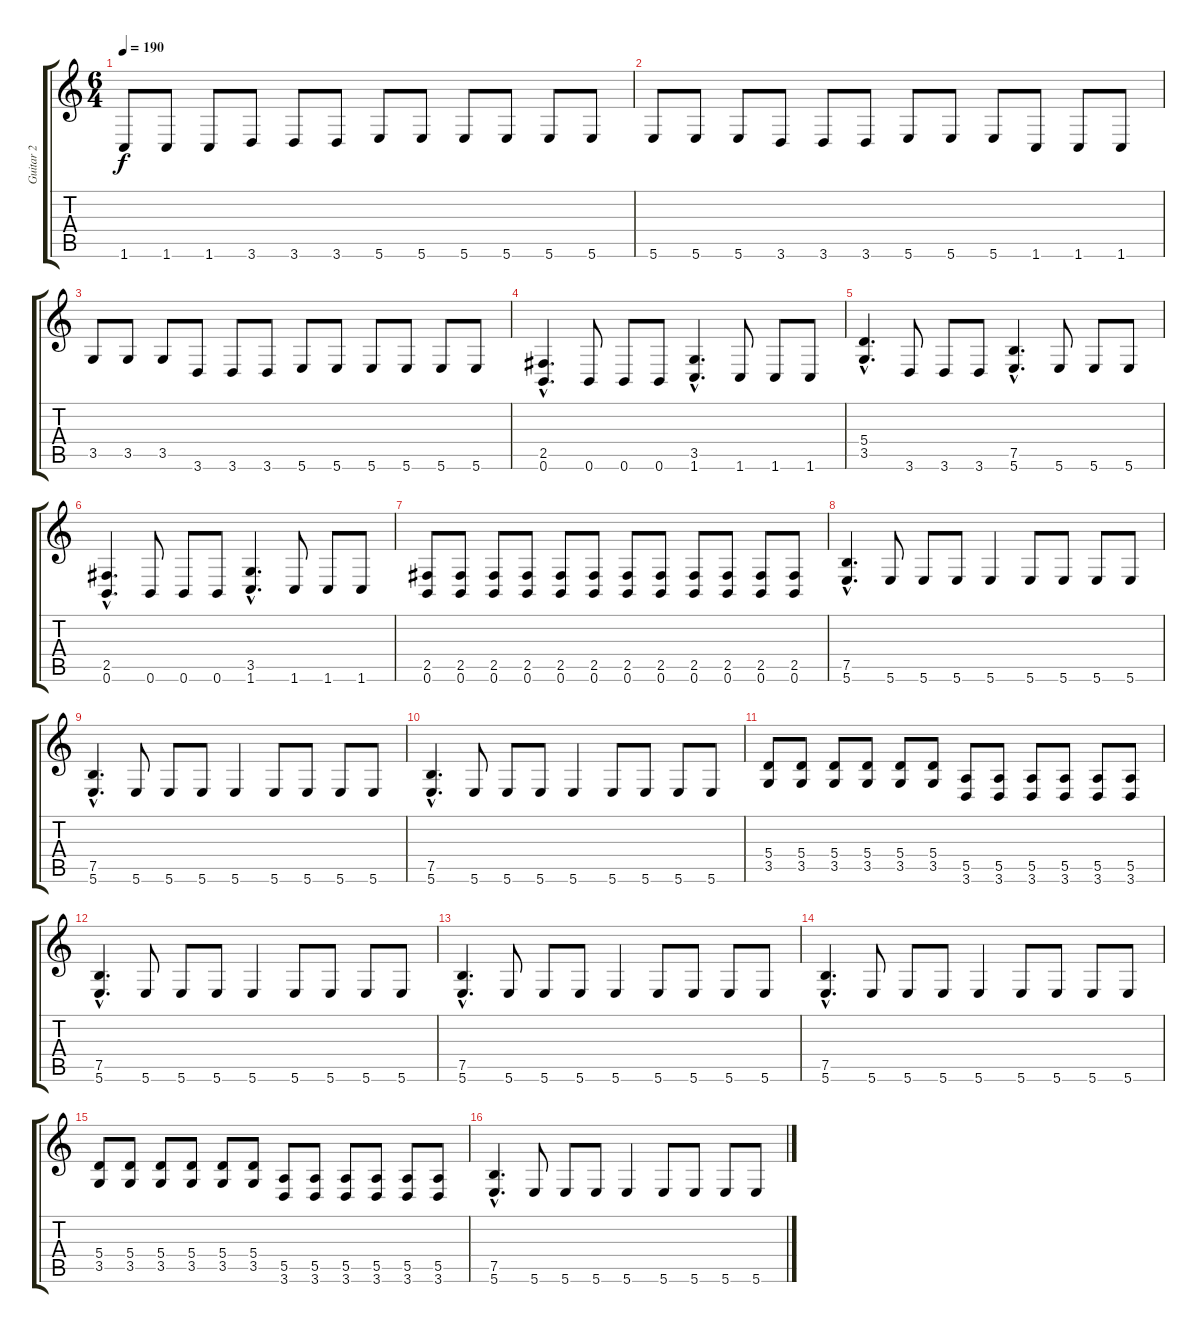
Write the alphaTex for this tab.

\track ("Guitar 2" "Guitar 2") {instrument distortionguitar}
\staff {score tabs}
\tuning (B3 G3 D3 A2 E2 B1) {hide}
\ts (6 4)
\tempo 190
\clef g2
\ks c
1.6.8{dy f} 1.6.8 1.6.8 3.6.8 3.6.8 3.6.8 5.6.8 5.6.8 5.6.8 5.6.8 5.6.8 5.6.8 |
5.6.8 5.6.8 5.6.8 3.6.8 3.6.8 3.6.8 5.6.8 5.6.8 5.6.8 1.6.8 1.6.8 1.6.8 |
3.5.8 3.5.8 3.5.8 3.6.8 3.6.8 3.6.8 5.6.8 5.6.8 5.6.8 5.6.8 5.6.8 5.6.8 |
(2.5{hac} 0.6{hac}).4{d} 0.6.8 0.6.8 0.6.8 (3.5{hac} 1.6{hac}).4{d} 1.6.8 1.6.8 1.6.8 |
(5.4{hac} 3.5{hac}).4{d} 3.6.8 3.6.8 3.6.8 (7.5{hac} 5.6{hac}).4{d} 5.6.8 5.6.8 5.6.8 |
(2.5{hac} 0.6{hac}).4{d} 0.6.8 0.6.8 0.6.8 (3.5{hac} 1.6{hac}).4{d} 1.6.8 1.6.8 1.6.8 |
(2.5 0.6).8 (2.5 0.6).8 (2.5 0.6).8 (2.5 0.6).8 (2.5 0.6).8 (2.5 0.6).8 (2.5 0.6).8 (2.5 0.6).8 (2.5 0.6).8 (2.5 0.6).8 (2.5 0.6).8 (2.5 0.6).8 |
(7.5{hac} 5.6{hac}).4{d} 5.6.8 5.6.8 5.6.8 5.6.4 5.6.8 5.6.8 5.6.8 5.6.8 |
(7.5{hac} 5.6{hac}).4{d} 5.6.8 5.6.8 5.6.8 5.6.4 5.6.8 5.6.8 5.6.8 5.6.8 |
(7.5{hac} 5.6{hac}).4{d} 5.6.8 5.6.8 5.6.8 5.6.4 5.6.8 5.6.8 5.6.8 5.6.8 |
(5.4 3.5).8 (5.4 3.5).8 (5.4 3.5).8 (5.4 3.5).8 (5.4 3.5).8 (5.4 3.5).8 (5.5 3.6).8 (5.5 3.6).8 (5.5 3.6).8 (5.5 3.6).8 (5.5 3.6).8 (5.5 3.6).8 |
(7.5{hac} 5.6{hac}).4{d} 5.6.8 5.6.8 5.6.8 5.6.4 5.6.8 5.6.8 5.6.8 5.6.8 |
(7.5{hac} 5.6{hac}).4{d} 5.6.8 5.6.8 5.6.8 5.6.4 5.6.8 5.6.8 5.6.8 5.6.8 |
(7.5{hac} 5.6{hac}).4{d} 5.6.8 5.6.8 5.6.8 5.6.4 5.6.8 5.6.8 5.6.8 5.6.8 |
(5.4 3.5).8 (5.4 3.5).8 (5.4 3.5).8 (5.4 3.5).8 (5.4 3.5).8 (5.4 3.5).8 (5.5 3.6).8 (5.5 3.6).8 (5.5 3.6).8 (5.5 3.6).8 (5.5 3.6).8 (5.5 3.6).8 |
(7.5{hac} 5.6{hac}).4{d} 5.6.8 5.6.8 5.6.8 5.6.4 5.6.8 5.6.8 5.6.8 5.6.8
